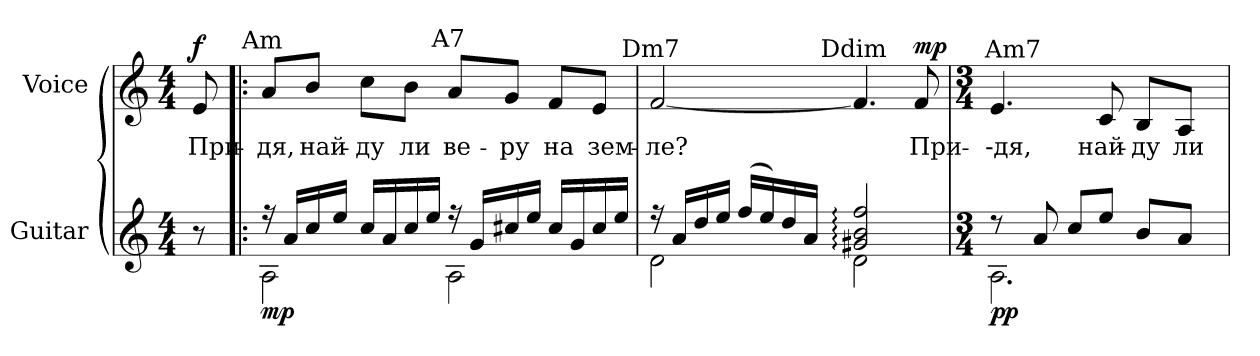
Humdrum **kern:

**kern	**dynam	**kern	**text	**dynam
*part2	*part2	*part1	*part1	*part1
*staff2	*staff2	*staff1	*staff1	*staff1
*I"Guitar	*	*I"Voice	*	*
*I'Gtr.	*	*I'Voice	*	*
!!LO:PB:g=z
*clefG2	*	*clefG2	*	*
*ITrd7c12	*	*	*	*
*k[]	*	*k[]	*	*
*a:	*	*a:	*	*
*M4/4	*	*M4/4	*	*
*MM120	*	*MM120	*	*
=	=	=	=	=
!	!	!	!LO:LY:b:color=#000000	!
8r	.	8ei/	При-	f
=1!|:	=1!|:	=1!|:	=1!|:	=1!|:
*^	*	*	*	*
!	!	!	!LO:TX:a:cj:t=Am	!	!
!	!	!	!	!LO:LY:b:color=#000000	!
16r	2AAi\	mp	8ai/L	-дя,	.
16Ai/LL	.	.	.	.	.
!	!	!	!	!LO:LY:b:color=#000000	!
16ci/	.	.	8bi/J	най-	.
16ei/JJ	.	.	.	.	.
!	!	!	!	!LO:LY:b:color=#000000	!
16ci/LL	.	.	8cci\L	-ду	.
16Ai/	.	.	.	.	.
!	!	!	!	!LO:LY:b:color=#000000	!
16ci/	.	.	8bi\J	ли	.
16ei/JJ	.	.	.	.	.
!	!	!	!LO:TX:a:cj:t=A7	!	!
!	!	!	!	!LO:LY:b:color=#000000	!
16r	2AAi\	.	8ai/L	ве-	.
16Gi/LL	.	.	.	.	.
!	!	!	!	!LO:LY:b:color=#000000	!
16c#Xi/	.	.	8gi/J	-ру	.
16ei/JJ	.	.	.	.	.
!	!	!	!	!LO:LY:b:color=#000000	!
16c#i/LL	.	.	8fi/L	на	.
16Gi/	.	.	.	.	.
!	!	!	!	!LO:LY:b:color=#000000	!
16c#i/	.	.	8ei/J	зем-	.
16ei/JJ	.	.	.	.	.
=2	=2	=2	=2	=2	=2
!	!	!	!LO:TX:a:cj:t=Dm7	!	!
!	!	!	!	!LO:LY:b:color=#000000	!
16r	2Di\	.	[2fi/	-ле?	.
16Ai/LL	.	.	.	.	.
16di/	.	.	.	.	.
16ei/JJ	.	.	.	.	.
(16fi/LL	.	.	.	.	.
16ei/)	.	.	.	.	.
16di/	.	.	.	.	.
16Ai/JJ	.	.	.	.	.
!	!	!	!LO:TX:a:cj:t=Ddim	!	!
2G#Xi/: 2Bi: 2fi:	2Di\	.	4.fi/]	.	.
!	!	!	!	!LO:LY:b:color=#000000	!
.	.	.	8fi/	При-	mp
!!LO:LB:g=z
=3	=3	=3	=3	=3	=3
*M3/4	*	*	*M3/4	*	*
!	!	!	!	!LO:LY:b:color=#000000	!
*	*	*	*^	*	*
8r	2.AAi\	pp	4.ei/	16ryy	--дя,	.
.	.	.	.	1024ryy	.	.
!	!	!	!	!LO:TX:a:cj:t=Am7	!	!
.	.	.	.	2ryy	.	.
8Ai/	.	.	.	.	.	.
8ci/L	.	.	.	.	.	.
!	!	!	!	!	!LO:LY:b:color=#000000	!
8ei/J	.	.	8ci/	.	най-	.
!	!	!	!	!	!LO:LY:b:color=#000000	!
8Bi/L	.	.	8Bi/L	.	-ду	.
.	.	.	.	8ryy	.	.
!	!	!	!	!	!LO:LY:b:color=#000000	!
8Ai/J	.	.	8Ai/J	.	ли	.
.	.	.	.	32ryy	.	.
.	.	.	.	64ryy	.	.
.	.	.	.	128...ryy	.	.
*v	*v	*	*	*	*	*
*	*	*v	*v	*	*
=	=	=	=	=
*-	*-	*-	*-	*-
